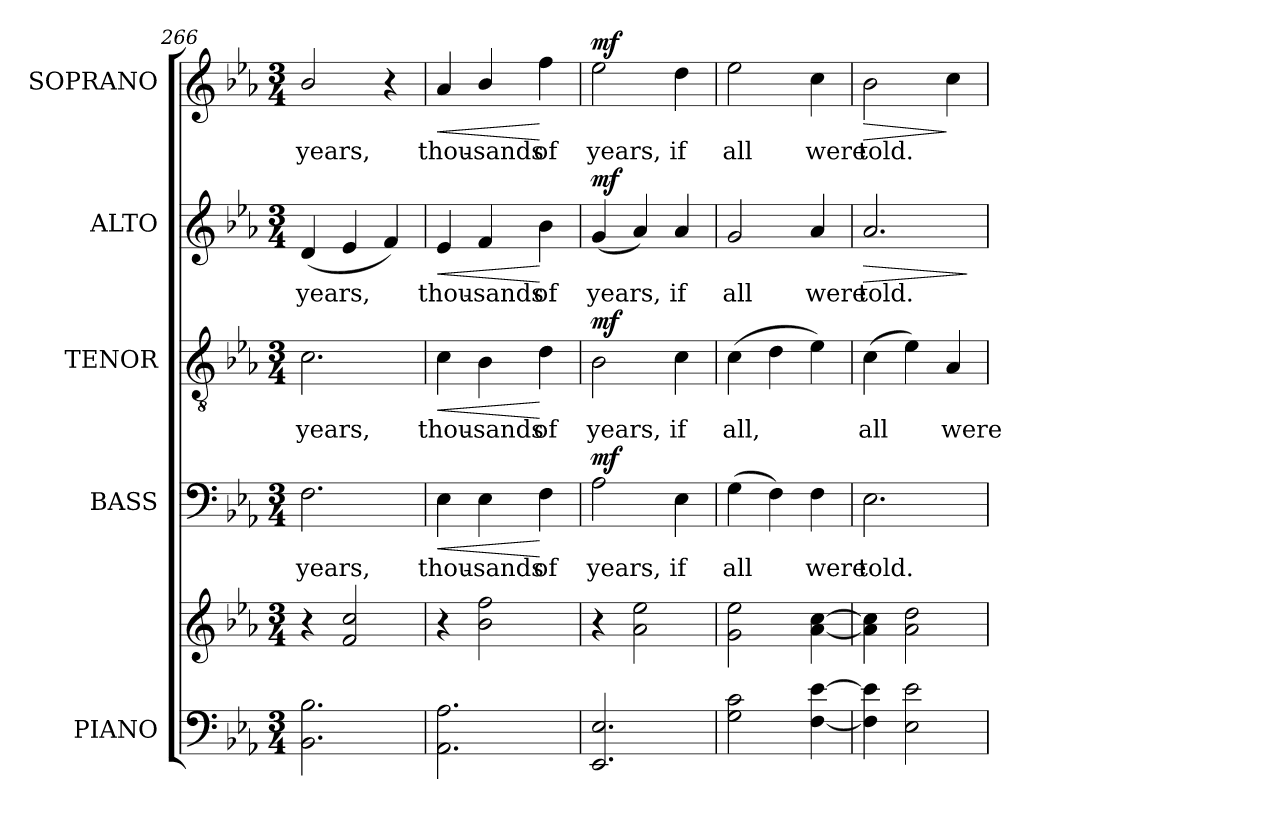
**kern	**kern	**kern	**text	**dynam	**kern	**text	**dynam	**kern	**text	**dynam	**kern	**text	**dynam
*part5	*part5	*part4	*part4	*part4	*part3	*part3	*part3	*part2	*part2	*part2	*part1	*part1	*part1
*staff6	*staff5	*staff4	*staff4	*staff4	*staff3	*staff3	*staff3	*staff2	*staff2	*staff2	*staff1	*staff1	*staff1
*I"PIANO	*	*I"BASS	*	*	*I"TENOR	*	*	*I"ALTO	*	*	*I"SOPRANO	*	*
*I'PNO.	*	*I'B.	*	*	*I'T.	*	*	*I'A.	*	*	*I'S.	*	*
*clefF4	*clefG2	*clefF4	*	*	*clefGv2	*	*	*clefG2	*	*	*clefG2	*	*
*	*	*	*	*	*ITrd7c12	*	*	*	*	*	*	*	*
*k[b-e-a-]	*k[b-e-a-]	*k[b-e-a-]	*	*	*k[b-e-a-]	*	*	*k[b-e-a-]	*	*	*k[b-e-a-]	*	*
*E-:	*E-:	*E-:	*	*	*E-:	*	*	*E-:	*	*	*E-:	*	*
*M3/4	*M3/4	*M3/4	*	*	*M3/4	*	*	*M3/4	*	*	*M3/4	*	*
=266	=266	=266	=266	=266	=266	=266	=266	=266	=266	=266	=266	=266	=266
!	!	!	!LO:LY:b:color=#000000	!	!	!	!	!	!	!	!	!	!
!	!	!	!	!	!	!LO:LY:b:color=#000000	!	!	!	!	!	!	!
!	!	!	!	!	!	!	!	!	!LO:LY:b:color=#000000	!	!	!	!
!	!	!	!	!	!	!	!	!	!	!	!	!LO:LY:b:color=#000000	!
2.BB-i\ 2.B-i	4r	2.Fi\	years,	.	2.Ci\	years,	.	(4di/	years,	.	2b-i/	years,	.
.	2fi/ 2cci	.	.	.	.	.	.	4e-i/	.	.	.	.	.
.	.	.	.	.	.	.	.	4fi/)	.	.	4r	.	.
=267	=267	=267	=267	=267	=267	=267	=267	=267	=267	=267	=267	=267	=267
!	!	!	!LO:LY:b:color=#000000	!LO:HP:b	!	!	!	!	!	!	!	!	!
!	!	!	!	!	!	!LO:LY:b:color=#000000	!LO:HP:b	!	!	!	!	!	!
!	!	!	!	!	!	!	!	!	!LO:LY:b:color=#000000	!LO:HP:b	!	!	!
!	!	!	!	!	!	!	!	!	!	!	!	!LO:LY:b:color=#000000	!LO:HP:b
2.AA-i\ 2.A-i	4r	4E-i\	thou-	<	4Ci\	thou-	<	4e-i/	thou-	<	4a-i/	thou-	<
!	!	!	!LO:LY:b:color=#000000	!	!	!	!	!	!	!	!	!	!
!	!	!	!	!	!	!LO:LY:b:color=#000000	!	!	!	!	!	!	!
!	!	!	!	!	!	!	!	!	!LO:LY:b:color=#000000	!	!	!	!
!	!	!	!	!	!	!	!	!	!	!	!	!LO:LY:b:color=#000000	!
.	2b-i\ 2ffi	4E-i\	-sands	.	4BB-i\	-sands	.	4fi/	-sands	.	4b-i/	-sands	.
!	!	!	!LO:LY:b:color=#000000	!	!	!	!	!	!	!	!	!	!
!	!	!	!	!	!	!LO:LY:b:color=#000000	!	!	!	!	!	!	!
!	!	!	!	!	!	!	!	!	!LO:LY:b:color=#000000	!	!	!	!
!	!	!	!	!	!	!	!	!	!	!	!	!LO:LY:b:color=#000000	!
.	.	4Fi\	of	[	4Di\	of	[	4b-i\	of	[	4ffi\	of	[
!!LO:PB:g=z
=268	=268	=268	=268	=268	=268	=268	=268	=268	=268	=268	=268	=268	=268
!	!	!	!LO:LY:b:color=#000000	!	!	!	!	!	!	!	!	!	!
!	!	!	!	!	!	!LO:LY:b:color=#000000	!	!	!	!	!	!	!
!	!	!	!	!	!	!	!	!	!LO:LY:b:color=#000000	!	!	!	!
!	!	!	!	!	!	!	!	!	!	!	!	!LO:LY:b:color=#000000	!
2.EE-i/ 2.E-i	4r	2A-i\	years,	mf	2BB-i\	years,	mf	(4gi/	years,	mf	2ee-i\	years,	mf
.	2a-i\ 2ee-i	.	.	.	.	.	.	4a-i/)	.	.	.	.	.
!	!	!	!LO:LY:b:color=#000000	!	!	!	!	!	!	!	!	!	!
!	!	!	!	!	!	!LO:LY:b:color=#000000	!	!	!	!	!	!	!
!	!	!	!	!	!	!	!	!	!LO:LY:b:color=#000000	!	!	!	!
!	!	!	!	!	!	!	!	!	!	!	!	!LO:LY:b:color=#000000	!
.	.	4E-i\	if	.	4Ci\	if	.	4a-i/	if	.	4ddi\	if	.
=269	=269	=269	=269	=269	=269	=269	=269	=269	=269	=269	=269	=269	=269
!	!	!	!LO:LY:b:color=#000000	!	!	!	!	!	!	!	!	!	!
!	!	!	!	!	!	!LO:LY:b:color=#000000	!	!	!	!	!	!	!
!	!	!	!	!	!	!	!	!	!LO:LY:b:color=#000000	!	!	!	!
!	!	!	!	!	!	!	!	!	!	!	!	!LO:LY:b:color=#000000	!
2Gi\ 2ci	2gi\ 2ee-i	(4Gi\	all	.	(4Ci\	all,	.	2gi/	all	.	2ee-i\	all	.
.	.	4Fi\)	.	.	4Di\	.	.	.	.	.	.	.	.
!	!	!	!LO:LY:b:color=#000000	!	!	!	!	!	!	!	!	!	!
!	!	!	!	!	!	!	!	!	!LO:LY:b:color=#000000	!	!	!	!
!	!	!	!	!	!	!	!	!	!	!	!	!LO:LY:b:color=#000000	!
[4Fi\ [4e-i	[4a-i\ [4cci	4Fi\	were	.	4E-i\)	.	.	4a-i/	were	.	4cci\	were	.
=270	=270	=270	=270	=270	=270	=270	=270	=270	=270	=270	=270	=270	=270
!	!	!	!LO:LY:b:color=#000000	!	!	!	!	!	!	!	!	!	!
!	!	!	!	!	!	!LO:LY:b:color=#000000	!	!	!	!	!	!	!
!	!	!	!	!	!	!	!	!	!LO:LY:b:color=#000000	!LO:HP:b	!	!	!
!	!	!	!	!	!	!	!	!	!	!	!	!LO:LY:b:color=#000000	!LO:HP:b
4Fi\] 4e-i]	4a-i\] 4cci]	2.E-i\	told.	.	(4Ci\	all	.	2.a-i/	told.	>	2b-i\	told.	>
2E-i\ 2e-i	2a-i\ 2ddi	.	.	.	4E-i\)	.	.	.	.	.	.	.	.
!	!	!	!	!	!	!LO:LY:b:color=#000000	!	!	!	!	!	!	!
.	.	.	.	.	4AA-i/	were	.	.	.	.	4cci\	.	]
.	.	.	.	.	.	.	.	.	.	]	.	.	.
=	=	=	=	=	=	=	=	=	=	=	=	=	=
*-	*-	*-	*-	*-	*-	*-	*-	*-	*-	*-	*-	*-	*-
